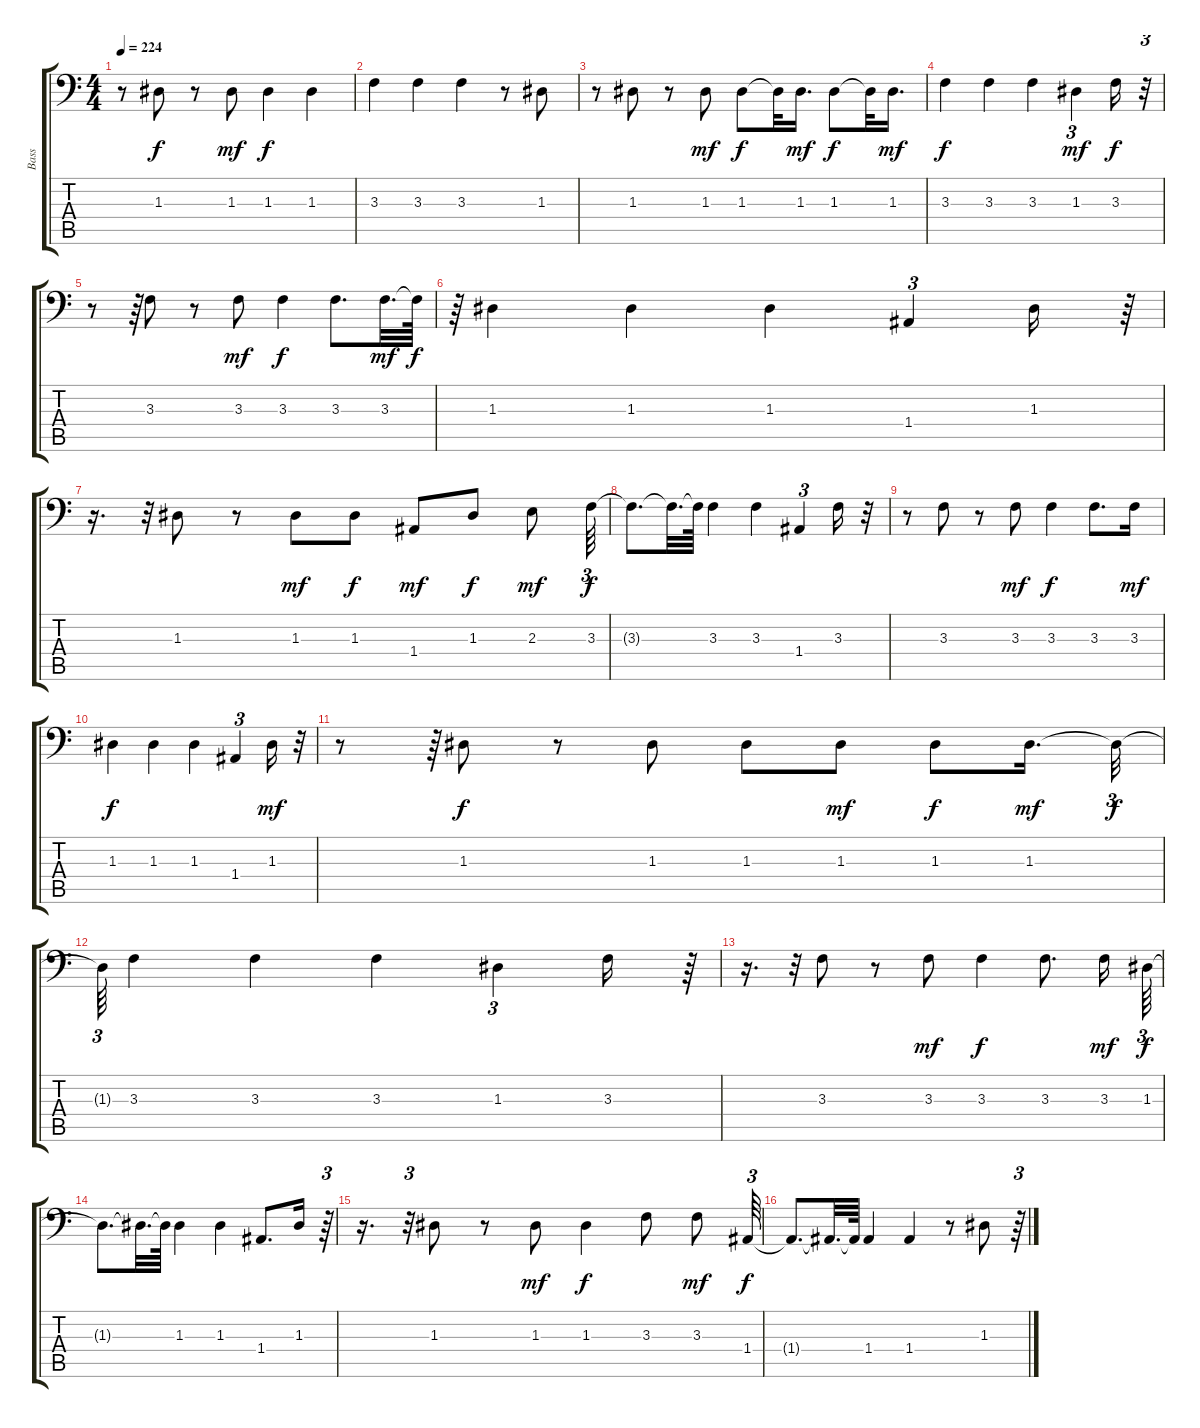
\track ("Bass" "Bass") {instrument electricbassfinger}
\staff {score tabs}
\tuning (C3 G2 D2 A1 E1 B0) {hide}
\ts (4 4)
\tempo 224
\clef f4
\ks c
r.8{dy f} 1.3.8 r.8 1.3.8{dy mf} 1.3.4{dy f} 1.3.4 |
3.3.4 3.3.4 3.3.4 r.8 1.3.8 |
r.8 1.3.8 r.8 1.3.8{dy mf} 1.3.8{dy f} 1.3{t}.32 1.3.16{d dy mf} 1.3.8{dy f} 1.3{t}.32 1.3.16{d dy mf} |
3.3.4{dy f} 3.3.4 3.3.4 1.3.4{tu (3 2) dy mf} 3.3.16{dy f} r.32{tu (3 2)} |
r.8 r.64{tu (3 2)} 3.3.8 r.8 3.3.8{dy mf} 3.3.4{dy f} 3.3.8{d} 3.3.32{d dy mf} 3.3{t}.64{dy f} |
r.64{tu (3 2)} 1.3.4 1.3.4 1.3.4 1.4.4{tu (3 2)} 1.3.16 r.64{tu (3 2)} |
r.16{d} r.32{tu (3 2)} 1.3.8 r.8 1.3.8{dy mf} 1.3.8{dy f} 1.4.8{dy mf} 1.3.8{dy f} 2.3.8{dy mf} 3.3.64{tu (3 2) dy f} |
3.3{t}.8{d} 3.3{t}.32{d} 3.3{t}.64 3.3.4 3.3.4 1.4.4{tu (3 2)} 3.3.16 r.32 |
r.8 3.3.8 r.8 3.3.8{dy mf} 3.3.4{dy f} 3.3.8{d} 3.3.16{dy mf} |
1.3.4{dy f} 1.3.4 1.3.4 1.4.4{tu (3 2)} 1.3.16{dy mf} r.32{tu (3 2)} |
r.8 r.64{tu (3 2)} 1.3.8{dy f} r.8 1.3.8 1.3.8 1.3.8{dy mf} 1.3.8{dy f} 1.3.16{d dy mf} 1.3{t}.32{tu (3 2) dy f} |
1.3{t}.64{tu (3 2)} 3.3.4 3.3.4 3.3.4 1.3.4{tu (3 2)} 3.3.16 r.64{tu (3 2)} |
r.16{d} r.32{tu (3 2)} 3.3.8 r.8 3.3.8{dy mf} 3.3.4{dy f} 3.3.8{d} 3.3.16{dy mf} 1.3.64{tu (3 2) dy f} |
1.3{t}.8{d} 1.3{t}.32{d} 1.3{t}.64 1.3.4 1.3.4 1.4.8{d} 1.3.16 r.64{tu (3 2)} |
r.16{d} r.32{tu (3 2)} 1.3.8 r.8 1.3.8{dy mf} 1.3.4{dy f} 3.3.8 3.3.8{dy mf} 1.4.64{tu (3 2) dy f} |
1.4{t}.8{d} 1.4{t}.32{d} 1.4{t}.64 1.4.4 1.4.4 r.8 1.3.8 r.64{tu (3 2)}
